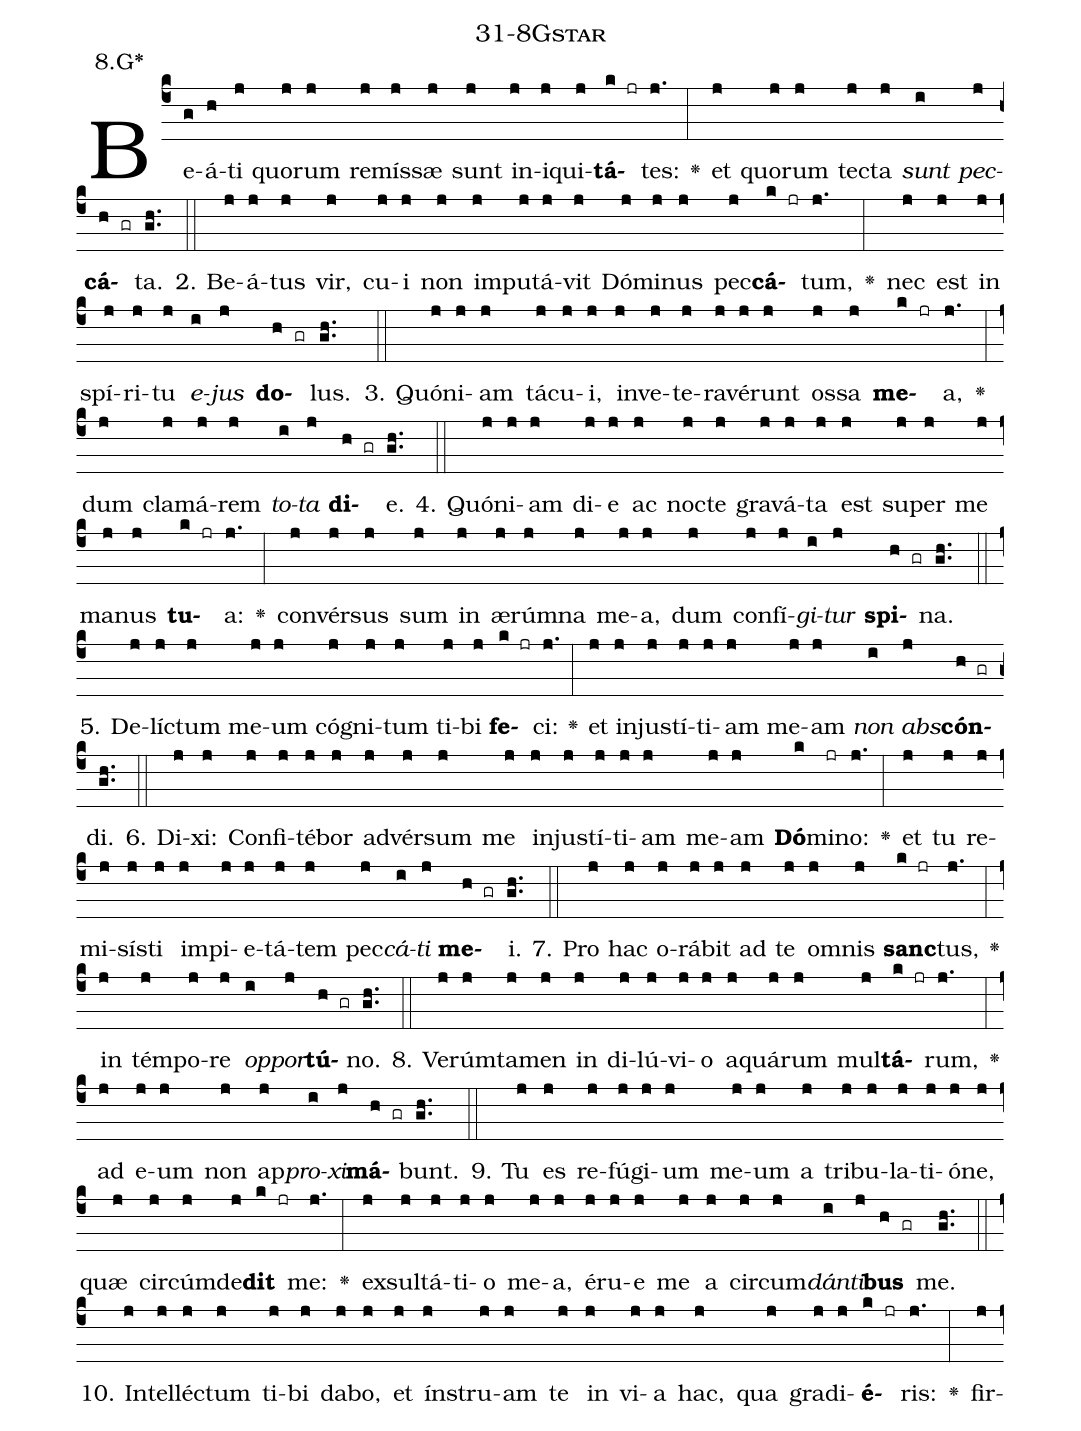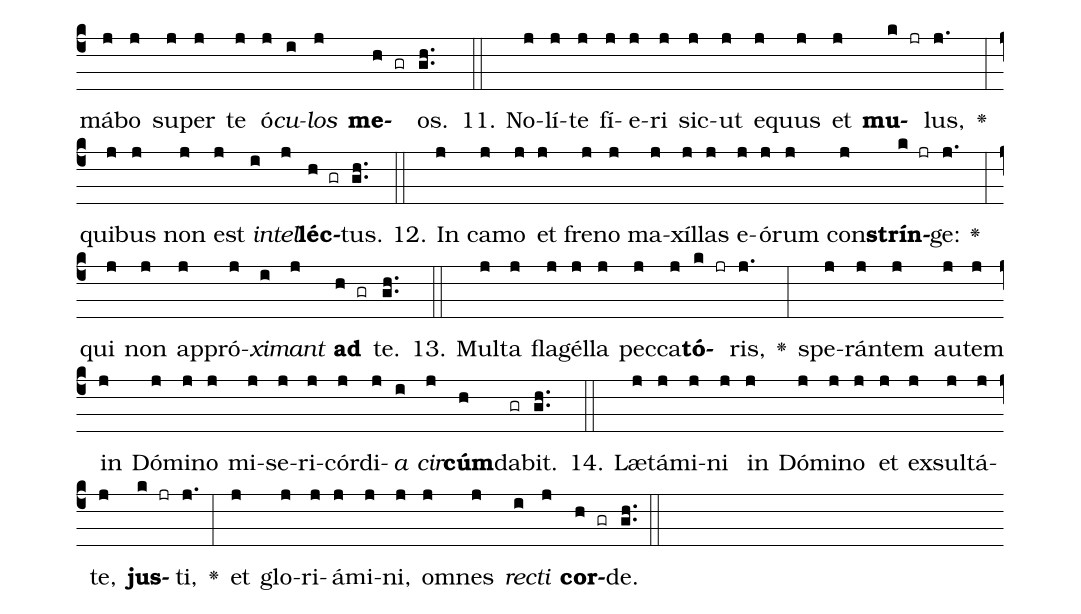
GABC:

name: 31-8Gstar;
annotation: 8.G*;
%%
(c4)Be(g)á(h)ti(j) quo(j)rum(j) re(j)mís(j)sæ(j) sunt(j) in(j)i(j)qui(j)<b>tá</b>(k jr)tes:(j.) <v>\greheightstar</v>(:) et(j) quo(j)rum(j) tec(j)ta(j) <i>sunt</i>(i) <i>pec</i>(j)<b>cá</b>(h gr)ta.(gh..) (::)
2. Be(j)á(j)tus(j) vir,(j) cu(j)i(j) non(j) im(j)pu(j)tá(j)vit(j) Dó(j)mi(j)nus(j) pec(j)<b>cá</b>(k jr)tum,(j.) <v>\greheightstar</v>(:) nec(j) est(j) in(j) spí(j)ri(j)tu(j) <i>e</i>(i)<i>jus</i>(j) <b>do</b>(h gr)lus.(gh..) (::)
3. Quón(j)i(j)am(j) tá(j)cu(j)i,(j) in(j)ve(j)te(j)ra(j)vé(j)runt(j) os(j)sa(j) <b>me</b>(k jr)a,(j.) <v>\greheightstar</v>(:) dum(j) cla(j)má(j)rem(j) <i>to</i>(i)<i>ta</i>(j) <b>di</b>(h gr)e.(gh..) (::)
4. Quón(j)i(j)am(j) di(j)e(j) ac(j) noc(j)te(j) gra(j)vá(j)ta(j) est(j) su(j)per(j) me(j) ma(j)nus(j) <b>tu</b>(k jr)a:(j.) <v>\greheightstar</v>(:) con(j)vér(j)sus(j) sum(j) in(j) æ(j)rúm(j)na(j) me(j)a,(j) dum(j) con(j)fí(j)<i>gi</i>(i)<i>tur</i>(j) <b>spi</b>(h gr)na.(gh..) (::)
5. De(j)líc(j)tum(j) me(j)um(j) có(j)gni(j)tum(j) ti(j)bi(j) <b>fe</b>(k jr)ci:(j.) <v>\greheightstar</v>(:) et(j) in(j)jus(j)tí(j)ti(j)am(j) me(j)am(j) <i>non</i>(i) <i>abs</i>(j)<b>cón</b>(h gr)di.(gh..) (::)
6. Di(j)xi:(j) Con(j)fi(j)té(j)bor(j) ad(j)vér(j)sum(j) me(j) in(j)jus(j)tí(j)ti(j)am(j) me(j)am(j) <b>Dó</b>(k)mi(jr)no:(j.) <v>\greheightstar</v>(:) et(j) tu(j) re(j)mi(j)sís(j)ti(j) im(j)pi(j)e(j)tá(j)tem(j) pec(j)<i>cá</i>(i)<i>ti</i>(j) <b>me</b>(h gr)i.(gh..) (::)
7. Pro(j) hac(j) o(j)rá(j)bit(j) ad(j) te(j) om(j)nis(j) <b>sanc</b>(k jr)tus,(j.) <v>\greheightstar</v>(:) in(j) tém(j)po(j)re(j) <i>op</i>(i)<i>por</i>(j)<b>tú</b>(h gr)no.(gh..) (::)
8. Ve(j)rúm(j)ta(j)men(j) in(j) di(j)lú(j)vi(j)o(j) a(j)quá(j)rum(j) mul(j)<b>tá</b>(k jr)rum,(j.) <v>\greheightstar</v>(:) ad(j) e(j)um(j) non(j) ap(j)<i>pro</i>(i)<i>xi</i>(j)<b>má</b>(h gr)bunt.(gh..) (::)
9. Tu(j) es(j) re(j)fú(j)gi(j)um(j) me(j)um(j) a(j) tri(j)bu(j)la(j)ti(j)ó(j)ne,(j) quæ(j) cir(j)cúm(j)de(j)<b>dit</b>(k jr) me:(j.) <v>\greheightstar</v>(:) ex(j)sul(j)tá(j)ti(j)o(j) me(j)a,(j) é(j)ru(j)e(j) me(j) a(j) cir(j)cum(j)<i>dán</i>(i)<i>ti</i>(j)<b>bus</b>(h gr) me.(gh..) (::)
10. In(j)tel(j)léc(j)tum(j) ti(j)bi(j) da(j)bo,(j) et(j) ín(j)stru(j)am(j) te(j) in(j) vi(j)a(j) hac,(j) qua(j) gra(j)di(j)<b>é</b>(k jr)ris:(j.) <v>\greheightstar</v>(:) fir(j)má(j)bo(j) su(j)per(j) te(j) ó(j)<i>cu</i>(i)<i>los</i>(j) <b>me</b>(h gr)os.(gh..) (::)
11. No(j)lí(j)te(j) fí(j)e(j)ri(j) sic(j)ut(j) e(j)quus(j) et(j) <b>mu</b>(k jr)lus,(j.) <v>\greheightstar</v>(:) qui(j)bus(j) non(j) est(j) <i>in</i>(i)<i>tel</i>(j)<b>léc</b>(h gr)tus.(gh..) (::)
12. In(j) ca(j)mo(j) et(j) fre(j)no(j) ma(j)xíl(j)las(j) e(j)ó(j)rum(j) con(j)<b>strín</b>(k jr)ge:(j.) <v>\greheightstar</v>(:) qui(j) non(j) ap(j)pró(j)<i>xi</i>(i)<i>mant</i>(j) <b>ad</b>(h gr) te.(gh..) (::)
13. Mul(j)ta(j) fla(j)gél(j)la(j) pec(j)ca(j)<b>tó</b>(k jr)ris,(j.) <v>\greheightstar</v>(:) spe(j)rán(j)tem(j) au(j)tem(j) in(j) Dó(j)mi(j)no(j) mi(j)se(j)ri(j)cór(j)di(j)<i>a</i>(i) <i>cir</i>(j)<b>cúm</b>(h)da(gr)bit.(gh..) (::)
14. Læ(j)tá(j)mi(j)ni(j) in(j) Dó(j)mi(j)no(j) et(j) ex(j)sul(j)tá(j)te,(j) <b>jus</b>(k jr)ti,(j.) <v>\greheightstar</v>(:) et(j) glo(j)ri(j)á(j)mi(j)ni,(j) om(j)nes(j) <i>rec</i>(i)<i>ti</i>(j) <b>cor</b>(h gr)de.(gh..) (::)
